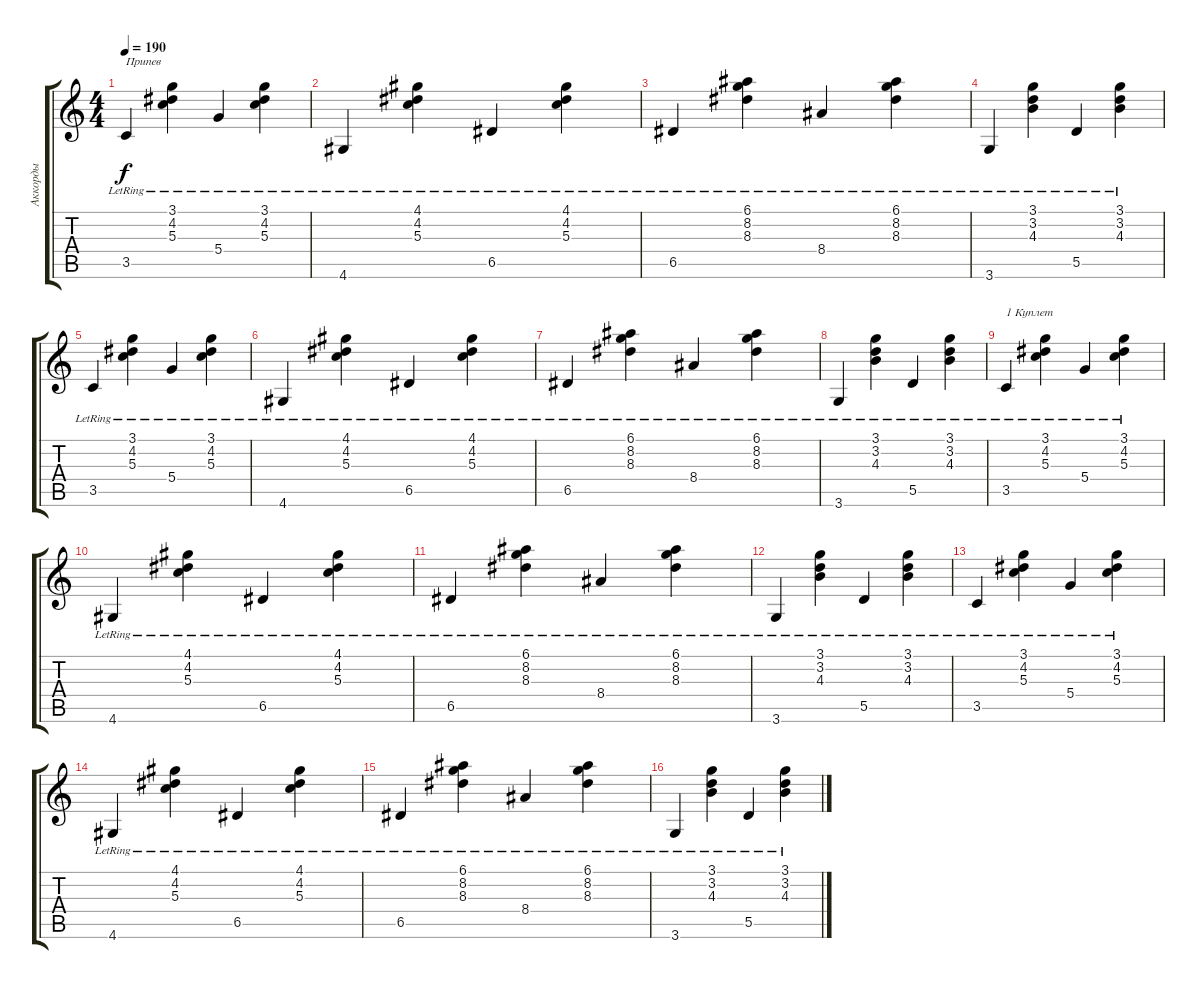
\track ("Аккорды" "Аккорды") {instrument electricguitarjazz}
\staff {score tabs}
\tuning (E4 B3 G3 D3 A2 E2) {hide}
\ts (4 4)
\tempo 190
\clef g2
\ks c
3.5{lr}.4{txt "Припев" dy f} (3.1{lr} 4.2{lr} 5.3{lr}).4 5.4{lr}.4 (3.1{lr} 4.2{lr} 5.3{lr}).4 |
4.6{lr}.4 (4.1{lr} 4.2{lr} 5.3{lr}).4 6.5{lr}.4 (4.1{lr} 4.2{lr} 5.3{lr}).4 |
6.5{lr}.4 (6.1{lr} 8.2{lr} 8.3{lr}).4 8.4{lr}.4 (6.1{lr} 8.2{lr} 8.3{lr}).4 |
3.6{lr}.4 (3.1{lr} 3.2{lr} 4.3{lr}).4 5.5{lr}.4 (3.1{lr} 3.2{lr} 4.3{lr}).4 |
3.5{lr}.4 (3.1{lr} 4.2{lr} 5.3{lr}).4 5.4{lr}.4 (3.1{lr} 4.2{lr} 5.3{lr}).4 |
4.6{lr}.4 (4.1{lr} 4.2{lr} 5.3{lr}).4 6.5{lr}.4 (4.1{lr} 4.2{lr} 5.3{lr}).4 |
6.5{lr}.4 (6.1{lr} 8.2{lr} 8.3{lr}).4 8.4{lr}.4 (6.1{lr} 8.2{lr} 8.3{lr}).4 |
3.6{lr}.4 (3.1{lr} 3.2{lr} 4.3{lr}).4 5.5{lr}.4 (3.1{lr} 3.2{lr} 4.3{lr}).4 |
3.5{lr}.4{txt "1 Куплет"} (3.1{lr} 4.2{lr} 5.3{lr}).4 5.4{lr}.4 (3.1{lr} 4.2{lr} 5.3{lr}).4 |
4.6{lr}.4 (4.1{lr} 4.2{lr} 5.3{lr}).4 6.5{lr}.4 (4.1{lr} 4.2{lr} 5.3{lr}).4 |
6.5{lr}.4 (6.1{lr} 8.2{lr} 8.3{lr}).4 8.4{lr}.4 (6.1{lr} 8.2{lr} 8.3{lr}).4 |
3.6{lr}.4 (3.1{lr} 3.2{lr} 4.3{lr}).4 5.5{lr}.4 (3.1{lr} 3.2{lr} 4.3{lr}).4 |
3.5{lr}.4 (3.1{lr} 4.2{lr} 5.3{lr}).4 5.4{lr}.4 (3.1{lr} 4.2{lr} 5.3{lr}).4 |
4.6{lr}.4 (4.1{lr} 4.2{lr} 5.3{lr}).4 6.5{lr}.4 (4.1{lr} 4.2{lr} 5.3{lr}).4 |
6.5{lr}.4 (6.1{lr} 8.2{lr} 8.3{lr}).4 8.4{lr}.4 (6.1{lr} 8.2{lr} 8.3{lr}).4 |
3.6{lr}.4 (3.1{lr} 3.2{lr} 4.3{lr}).4 5.5{lr}.4 (3.1{lr} 3.2{lr} 4.3{lr}).4
